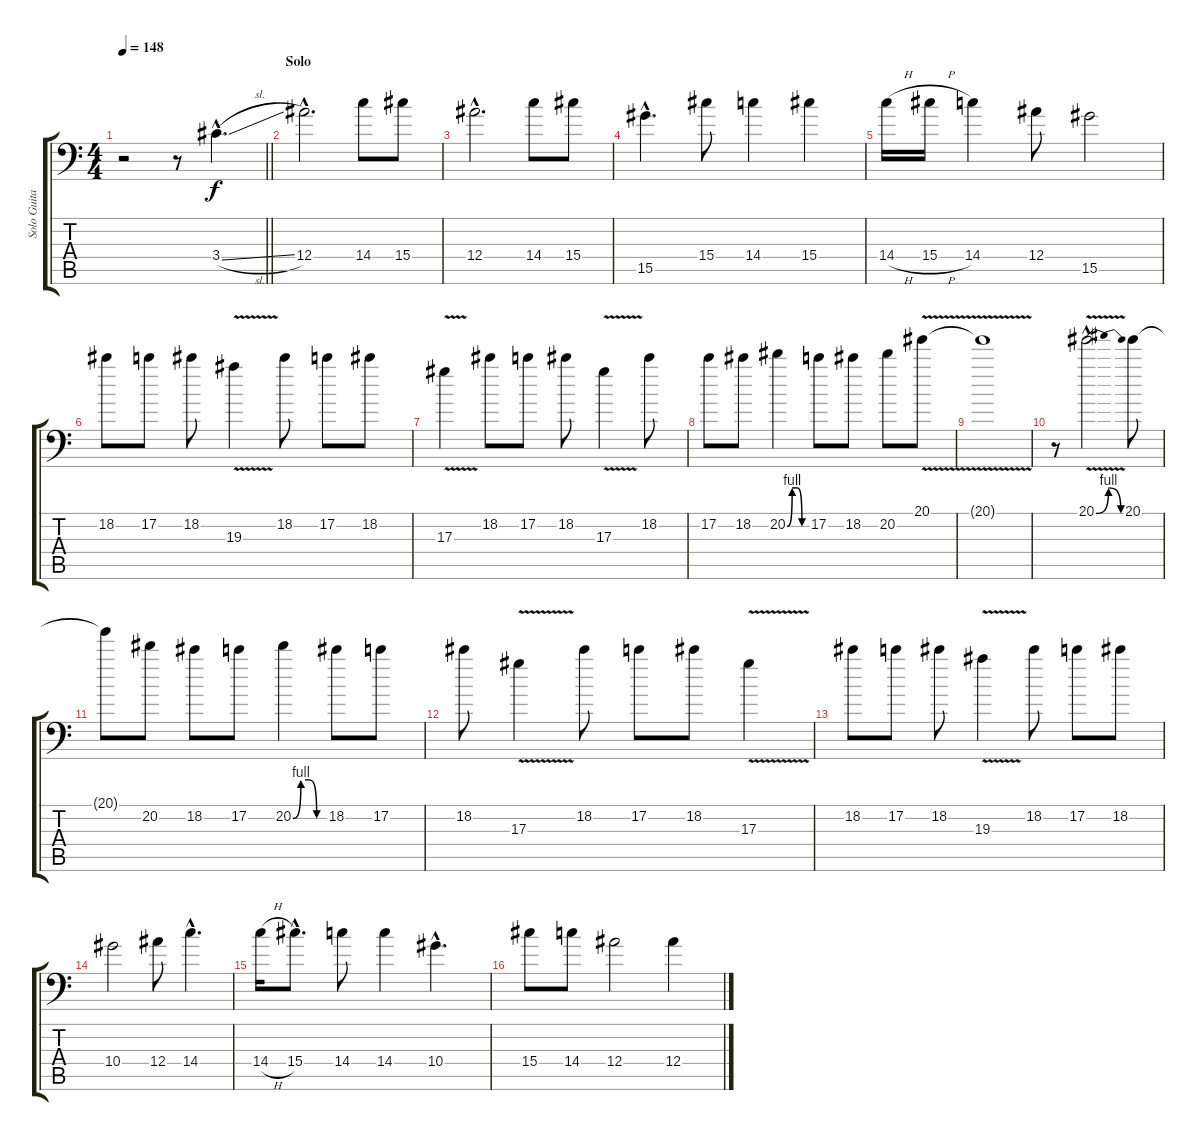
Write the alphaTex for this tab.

\track ("Solo Guitar" "Solo Guita") {instrument distortionguitar}
\staff {score tabs}
\tuning (C4 G3 Eb3 Bb2 F2 Bb1) {hide}
\ts (4 4)
\tempo 148
\clef f4
\barLineRight lightlight
\ks c
r.2{dy f} r.8 3.4{sl hac}.4{d volume 15 balance 5 instrument distortionguitar} |
\section ("" "Solo")
12.4{hac}.2{d} 14.4.8 15.4.8 |
12.4{hac}.2{d} 14.4.8 15.4.8 |
15.5{hac}.4{d} 15.4.8 14.4.4 15.4.4 |
14.4{h}.16 15.4{h}.16 14.4.4 12.4.8 15.5.2 |
18.2.8 17.2.8 18.2.8 19.3{v}.4 18.2.8 17.2.8 18.2.8 |
17.3{v}.4 18.2.8 17.2.8 18.2.8 17.3{v}.4 18.2.8 |
17.2.8 18.2.8 20.2{be (custom 0 0 15 4 30 4 45 0 60 0)}.4 17.2.8 18.2.8 20.2.8 20.1{v}.8 |
20.1{t}.1 |
r.8 20.1{be (bendrelease 0 0 15 4 45 4 60 0) v hac}.2{d} 20.1.8 |
20.1{t}.8 20.2.8 18.2.8 17.2.8 20.2{be (custom 0 0 15 4 30 4 45 0 60 0)}.4 18.2.8 17.2.8 |
18.2.8 17.3{v}.4 18.2.8 17.2.8 18.2.8 17.3{v}.4 |
18.2.8 17.2.8 18.2.8 19.3{v}.4 18.2.8 17.2.8 18.2.8 |
10.4.2 12.4.8 14.4{hac}.4{d} |
14.4{h}.16 15.4{hac}.8{d} 14.4.8 14.4.4 10.4{hac}.4{d} |
15.4.8 14.4.8 12.4.2 12.4.4
